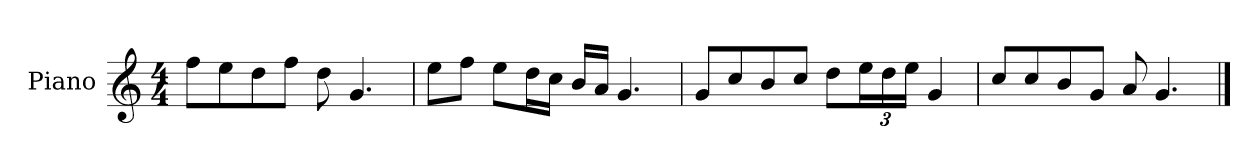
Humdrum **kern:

**kern
*part1
*staff1
*I"Piano
*I'P-no
*clefG2
*k[]
*M4/4
*MM90
=1
8ff\L
8ee\
8dd\
8ff\J
8dd\
4.g/
=2
8ee\L
8ff\J
8ee\L
16dd\L
16cc\JJ
16b/LL
16a/JJ
4.g/
=3
8g/L
8cc/
8b/
8cc/J
8dd\L
*Xbrackettup
24ee\L
24dd\
24ee\JJ
4g/
=4
8cc/L
8cc/
8b/
8g/J
8a/
4.g/
==
*-
